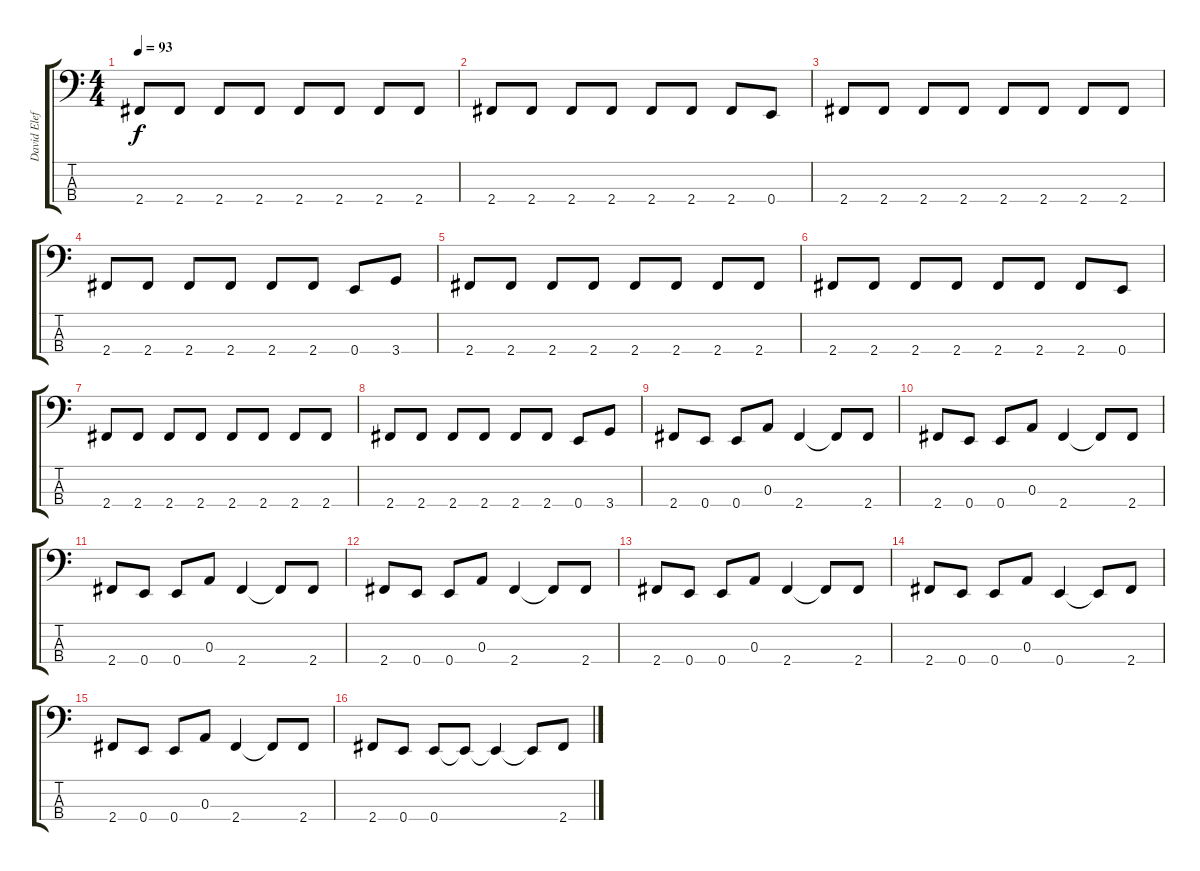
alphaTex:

\track ("David Eleffson" "David Elef") {instrument electricbasspick}
\staff {score tabs}
\tuning (G2 D2 A1 E1) {hide}
\ts (4 4)
\tempo 93
\clef f4
\ks c
2.4.8{dy f} 2.4.8 2.4.8 2.4.8 2.4.8 2.4.8 2.4.8 2.4.8 |
2.4.8 2.4.8 2.4.8 2.4.8 2.4.8 2.4.8 2.4.8 0.4.8 |
2.4.8 2.4.8 2.4.8 2.4.8 2.4.8 2.4.8 2.4.8 2.4.8 |
2.4.8 2.4.8 2.4.8 2.4.8 2.4.8 2.4.8 0.4.8 3.4.8 |
2.4.8 2.4.8 2.4.8 2.4.8 2.4.8 2.4.8 2.4.8 2.4.8 |
2.4.8 2.4.8 2.4.8 2.4.8 2.4.8 2.4.8 2.4.8 0.4.8 |
2.4.8 2.4.8 2.4.8 2.4.8 2.4.8 2.4.8 2.4.8 2.4.8 |
2.4.8 2.4.8 2.4.8 2.4.8 2.4.8 2.4.8 0.4.8 3.4.8 |
2.4.8 0.4.8 0.4.8 0.3.8 2.4.4 2.4{t}.8 2.4.8 |
2.4.8 0.4.8 0.4.8 0.3.8 2.4.4 2.4{t}.8 2.4.8 |
2.4.8 0.4.8 0.4.8 0.3.8 2.4.4 2.4{t}.8 2.4.8 |
2.4.8 0.4.8 0.4.8 0.3.8 2.4.4 2.4{t}.8 2.4.8 |
2.4.8 0.4.8 0.4.8 0.3.8 2.4.4 2.4{t}.8 2.4.8 |
2.4.8 0.4.8 0.4.8 0.3.8 0.4.4 0.4{t}.8 2.4.8 |
2.4.8 0.4.8 0.4.8 0.3.8 2.4.4 2.4{t}.8 2.4.8 |
2.4.8 0.4.8 0.4.8 0.4{t}.8 0.4{t}.4 0.4{t}.8 2.4.8
